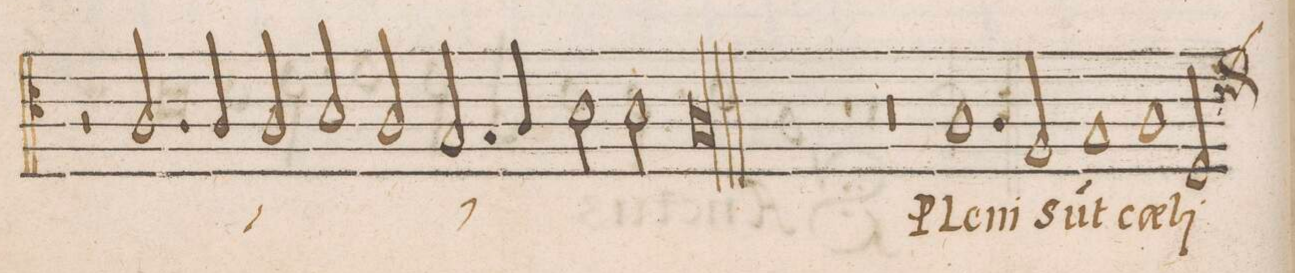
**kern	**text
*I"ALTVS	*
*clefC4	*
*k[]	*
*met(C|)	*
*M2/1	*
2r	.
2.A/	Do-
=25-	=25-
4A/	-mi-
2A/	-nus
2B/	De-
2A/	-us
=26-	=26-
2.G/	Sab-
4A/	.
2B\	.
2B\	-ba-
=27-	=27-
0Al	-oth
*	*Xij
=28||	=28||
0r	.
=29-	=29-
1.A	Ple-
2F/	-ni
=30-	=30-
1G	su(n)t
1A	coe-
=31-	=31-
*custos:d	*
2D/	-li
*-	*-
